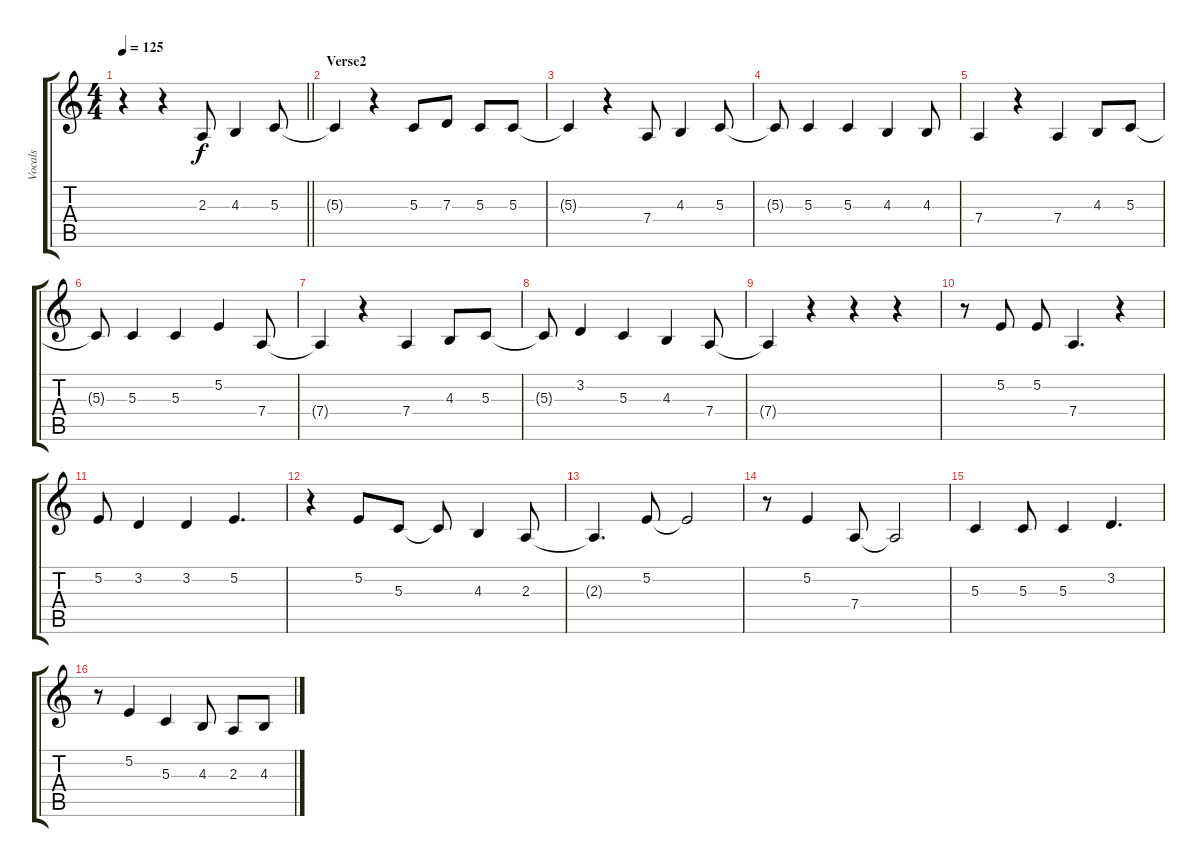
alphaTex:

\track ("Vocals" "Vocals") {instrument tenorsax}
\staff {score tabs}
\tuning (E4 B3 G3 D3 A2 E2) {hide}
\ts (4 4)
\tempo 125
\clef g2
\barLineRight lightlight
\ks c
r.4{dy f} r.4 2.3.8 4.3.4 5.3.8 |
\section ("" "Verse2")
5.3{t}.4 r.4 5.3.8 7.3.8 5.3.8 5.3.8 |
5.3{t}.4 r.4 7.4.8 4.3.4 5.3.8 |
5.3{t}.8 5.3.4 5.3.4 4.3.4 4.3.8 |
7.4.4 r.4 7.4.4 4.3.8 5.3.8 |
5.3{t}.8 5.3.4 5.3.4 5.2.4 7.4.8 |
7.4{t}.4 r.4 7.4.4 4.3.8 5.3.8 |
5.3{t}.8 3.2.4 5.3.4 4.3.4 7.4.8 |
7.4{t}.4 r.4 r.4 r.4 |
r.8 5.2.8 5.2.8 7.4.4{d} r.4 |
5.2.8 3.2.4 3.2.4 5.2.4{d} |
r.4 5.2.8 5.3.8 5.3{t}.8 4.3.4 2.3.8 |
2.3{t}.4{d} 5.2.8 5.2{t}.2 |
r.8 5.2.4 7.4.8 7.4{t}.2 |
5.3.4 5.3.8 5.3.4 3.2.4{d} |
r.8 5.2.4 5.3.4 4.3.8 2.3.8 4.3.8
